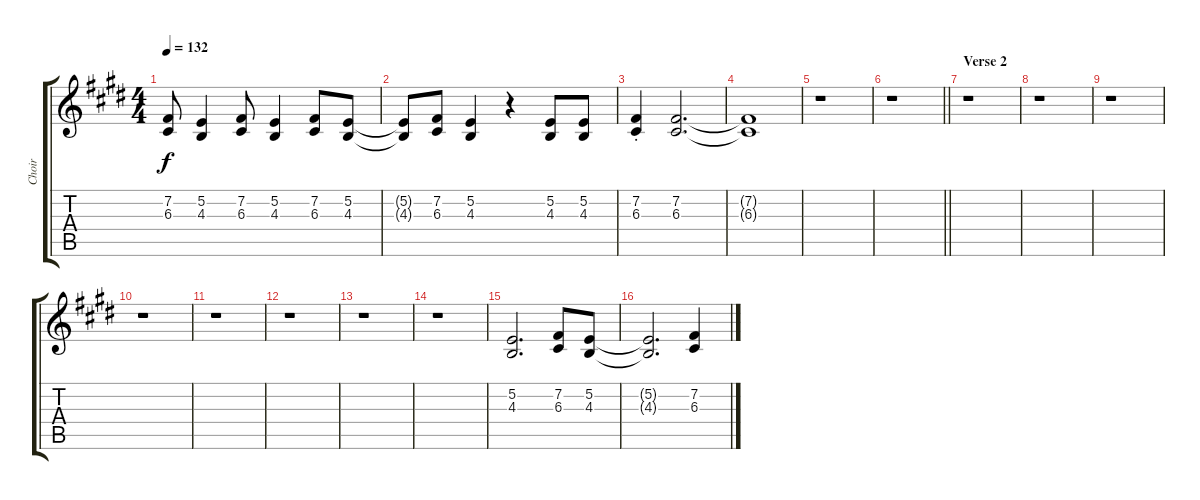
\track ("Choir" "Choir") {instrument choiraahs}
\staff {score tabs}
\tuning (E4 B3 G3 D3 A2 E2) {hide}
\ts (4 4)
\tempo 132
\clef g2
\ks e
(7.2 6.3).8{dy f} (5.2 4.3).4 (7.2 6.3).8 (5.2 4.3).4 (7.2 6.3).8 (5.2 4.3).8 |
(5.2{t} 4.3{t}).8 (7.2 6.3).8 (5.2 4.3).4 r.4 (5.2 4.3).8 (5.2 4.3).8 |
(7.2 6.3{st}).4 (7.2 6.3).2{d} |
(7.2{t} 6.3{t}).1 |
r.1 |
\barLineRight lightlight
r.1 |
\section ("" "Verse 2")
r.1 |
r.1 |
r.1 |
r.1 |
r.1 |
r.1 |
r.1 |
r.1 |
(5.2 4.3).2{d} (7.2 6.3).8 (5.2 4.3).8 |
(5.2{t} 4.3{t}).2{d} (7.2 6.3).4
